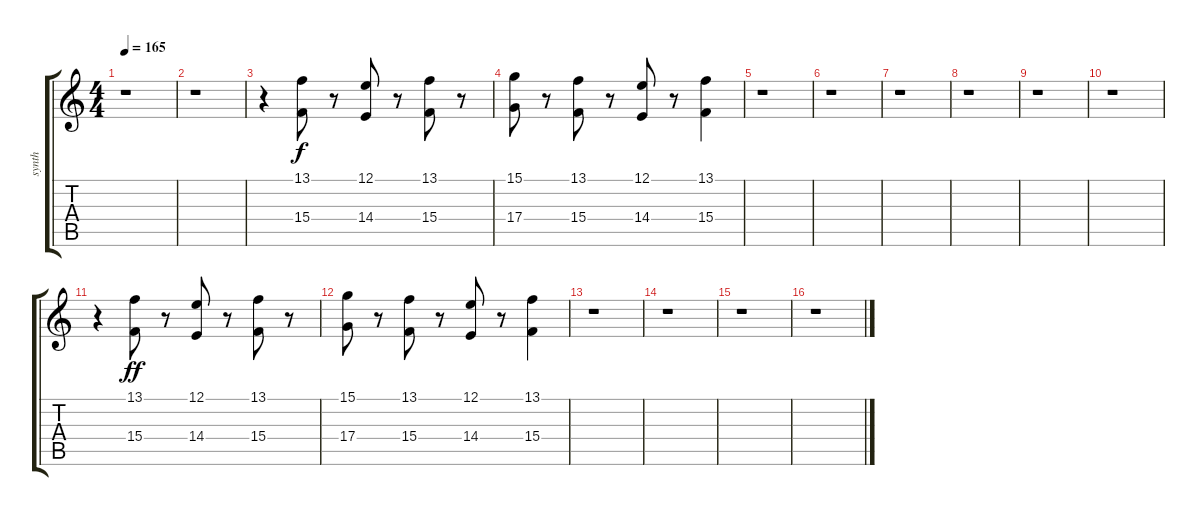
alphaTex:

\track ("synth" "synth") {instrument synthbrass1}
\staff {score tabs}
\tuning (E4 B3 G3 D3 A2 E2) {hide}
\ts (4 4)
\tempo 165
\clef g2
\ks c
r.1{dy ff} |
r.1 |
r.4 (13.1 15.4).8{dy f} r.8 (12.1 14.4).8 r.8 (13.1 15.4).8 r.8 |
(15.1 17.4).8 r.8 (13.1 15.4).8 r.8 (12.1 14.4).8 r.8 (13.1 15.4).4 |
r.1 |
r.1 |
r.1 |
r.1 |
r.1 |
r.1 |
r.4 (13.1 15.4).8{dy ff} r.8 (12.1 14.4).8 r.8 (13.1 15.4).8 r.8 |
(15.1 17.4).8 r.8 (13.1 15.4).8 r.8 (12.1 14.4).8 r.8 (13.1 15.4).4 |
r.1 |
r.1 |
r.1 |
r.1
